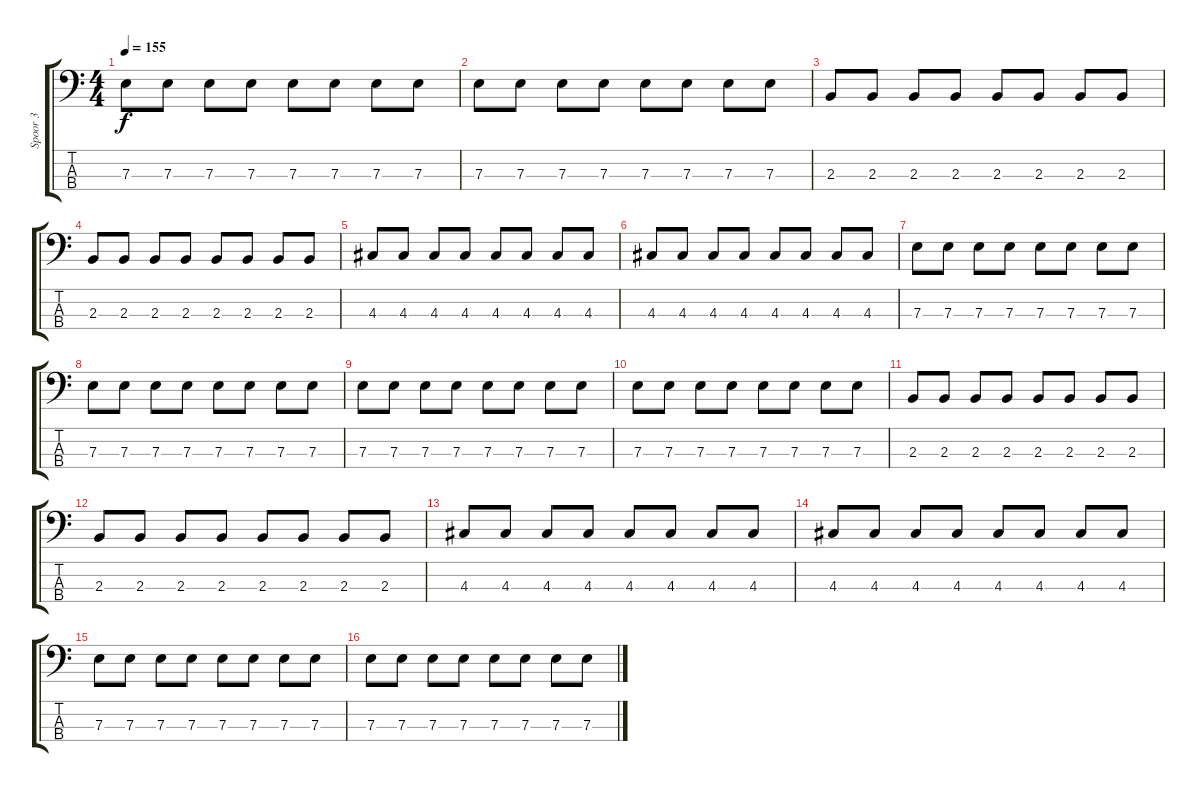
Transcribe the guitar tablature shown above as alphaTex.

\track ("Spoor 3" "Spoor 3") {instrument electricbassfinger}
\staff {score tabs}
\tuning (G2 D2 A1 E1) {hide}
\ts (4 4)
\tempo 155
\clef f4
\ks c
7.3.8{dy f} 7.3.8 7.3.8 7.3.8 7.3.8 7.3.8 7.3.8 7.3.8 |
7.3.8 7.3.8 7.3.8 7.3.8 7.3.8 7.3.8 7.3.8 7.3.8 |
2.3.8 2.3.8 2.3.8 2.3.8 2.3.8 2.3.8 2.3.8 2.3.8 |
2.3.8 2.3.8 2.3.8 2.3.8 2.3.8 2.3.8 2.3.8 2.3.8 |
4.3.8 4.3.8 4.3.8 4.3.8 4.3.8 4.3.8 4.3.8 4.3.8 |
4.3.8 4.3.8 4.3.8 4.3.8 4.3.8 4.3.8 4.3.8 4.3.8 |
7.3.8 7.3.8 7.3.8 7.3.8 7.3.8 7.3.8 7.3.8 7.3.8 |
7.3.8 7.3.8 7.3.8 7.3.8 7.3.8 7.3.8 7.3.8 7.3.8 |
7.3.8 7.3.8 7.3.8 7.3.8 7.3.8 7.3.8 7.3.8 7.3.8 |
7.3.8 7.3.8 7.3.8 7.3.8 7.3.8 7.3.8 7.3.8 7.3.8 |
2.3.8 2.3.8 2.3.8 2.3.8 2.3.8 2.3.8 2.3.8 2.3.8 |
2.3.8 2.3.8 2.3.8 2.3.8 2.3.8 2.3.8 2.3.8 2.3.8 |
4.3.8 4.3.8 4.3.8 4.3.8 4.3.8 4.3.8 4.3.8 4.3.8 |
4.3.8 4.3.8 4.3.8 4.3.8 4.3.8 4.3.8 4.3.8 4.3.8 |
7.3.8 7.3.8 7.3.8 7.3.8 7.3.8 7.3.8 7.3.8 7.3.8 |
7.3.8 7.3.8 7.3.8 7.3.8 7.3.8 7.3.8 7.3.8 7.3.8
